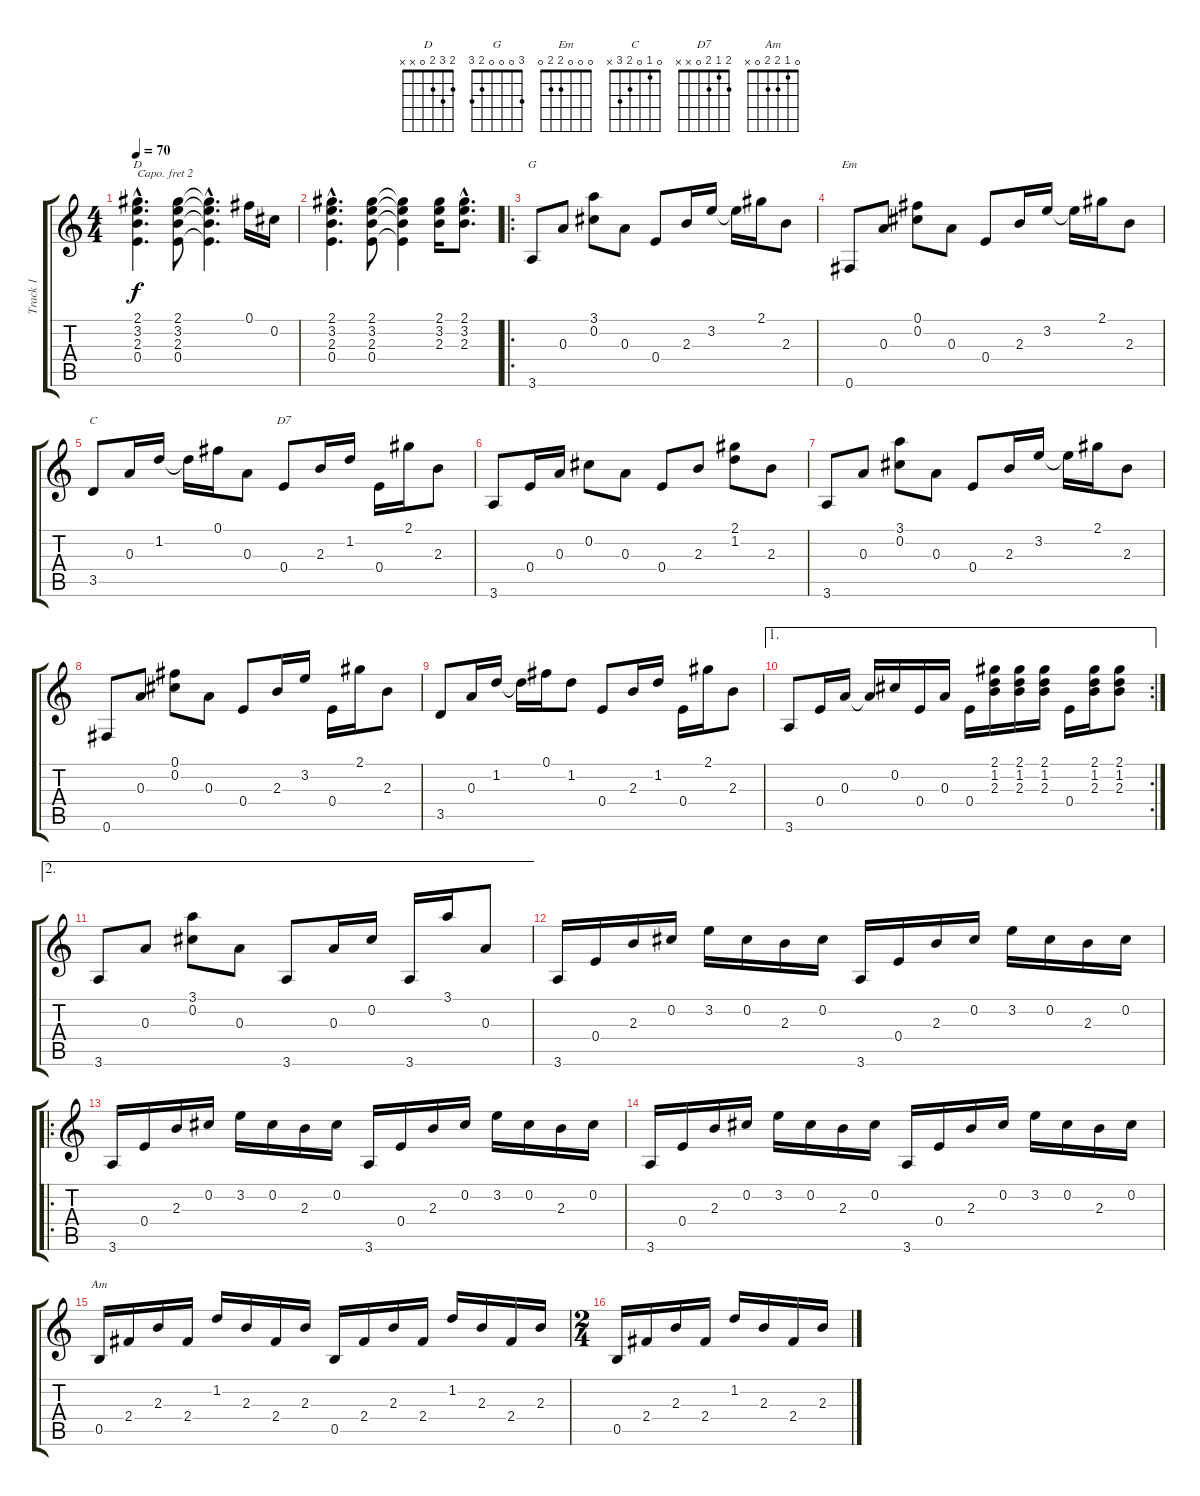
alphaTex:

\track ("Track 1" "Track 1") {instrument electricguitarclean}
\staff {score tabs}
\capo 2
\tuning (E4 B3 G3 D3 A2 E2) {hide}
\chord ("D" 2 3 2 0 x x)
\chord ("G" 3 0 0 0 2 3)
\chord ("Em" 0 0 0 2 2 0)
\chord ("C" 0 1 0 2 3 x)
\chord ("D7" 2 1 2 0 x x)
\chord ("Am" 0 1 2 2 0 x)
\ts (4 4)
\tempo 70
\clef g2
\ks c
(2.1{hac} 3.2{hac} 2.3{hac} 0.4{hac}).4{d ch "D" dy f} (2.1 3.2 2.3 0.4).8 (2.1{hac t} 3.2{hac t} 2.3{hac t} 0.4{hac t}).4{d} 0.1.16 0.2.16 |
(2.1{hac} 3.2{hac} 2.3{hac} 0.4{hac}).4{d} (2.1 3.2 2.3 0.4).8 (2.1{t} 3.2{t} 2.3{t} 0.4{t}).4 (2.1 3.2 2.3).16 (2.1{hac} 3.2{hac} 2.3{hac}).8{d} |
\ro
3.6.8{ch "G"} 0.3.8 (3.1 0.2).8 0.3.8 0.4.8 2.3.16 3.2.16 3.2{t}.16 2.1.16 2.3.8 |
0.6.8{ch "Em"} 0.3.8 (0.1 0.2).8 0.3.8 0.4.8 2.3.16 3.2.16 3.2{t}.16 2.1.16 2.3.8 |
3.5.8{ch "C"} 0.3.16 1.2.16 1.2{t}.16 0.1.16 0.3.8 0.4.8{ch "D7"} 2.3.16 1.2.16 0.4.16 2.1.16 2.3.8 |
3.6.8 0.4.16 0.3.16 0.2.8 0.3.8 0.4.8 2.3.8 (2.1 1.2).8 2.3.8 |
3.6.8 0.3.8 (3.1 0.2).8 0.3.8 0.4.8 2.3.16 3.2.16 3.2{t}.16 2.1.16 2.3.8 |
0.6.8 0.3.8 (0.1 0.2).8 0.3.8 0.4.8 2.3.16 3.2.16 0.4.16 2.1.16 2.3.8 |
3.5.8 0.3.16 1.2.16 1.2{t}.16 0.1.16 1.2.8 0.4.8 2.3.16 1.2.16 0.4.16 2.1.16 2.3.8 |
\ae 1
\rc 2
3.6.8 0.4.16 0.3.16 0.3{t}.16 0.2.16 0.4.16 0.3.16 0.4.16 (2.1 1.2 2.3).16 (2.1 1.2 2.3).16 (2.1 1.2 2.3).16 0.4.16 (2.1 1.2 2.3).16 (2.1 1.2 2.3).8 |
\ae 2
3.6.8 0.3.8 (3.1 0.2).8 0.3.8 3.6.8 0.3.16 0.2.16 3.6.16 3.1.16 0.3.8 |
3.6.16 0.4.16 2.3.16 0.2.16 3.2.16 0.2.16 2.3.16 0.2.16 3.6.16 0.4.16 2.3.16 0.2.16 3.2.16 0.2.16 2.3.16 0.2.16 |
\ro
3.6.16 0.4.16 2.3.16 0.2.16 3.2.16 0.2.16 2.3.16 0.2.16 3.6.16 0.4.16 2.3.16 0.2.16 3.2.16 0.2.16 2.3.16 0.2.16 |
3.6.16 0.4.16 2.3.16 0.2.16 3.2.16 0.2.16 2.3.16 0.2.16 3.6.16 0.4.16 2.3.16 0.2.16 3.2.16 0.2.16 2.3.16 0.2.16 |
0.5.16{ch "Am"} 2.4.16 2.3.16 2.4.16 1.2.16 2.3.16 2.4.16 2.3.16 0.5.16 2.4.16 2.3.16 2.4.16 1.2.16 2.3.16 2.4.16 2.3.16 |
\ts (2 4)
0.5.16 2.4.16 2.3.16 2.4.16 1.2.16 2.3.16 2.4.16 2.3.16
